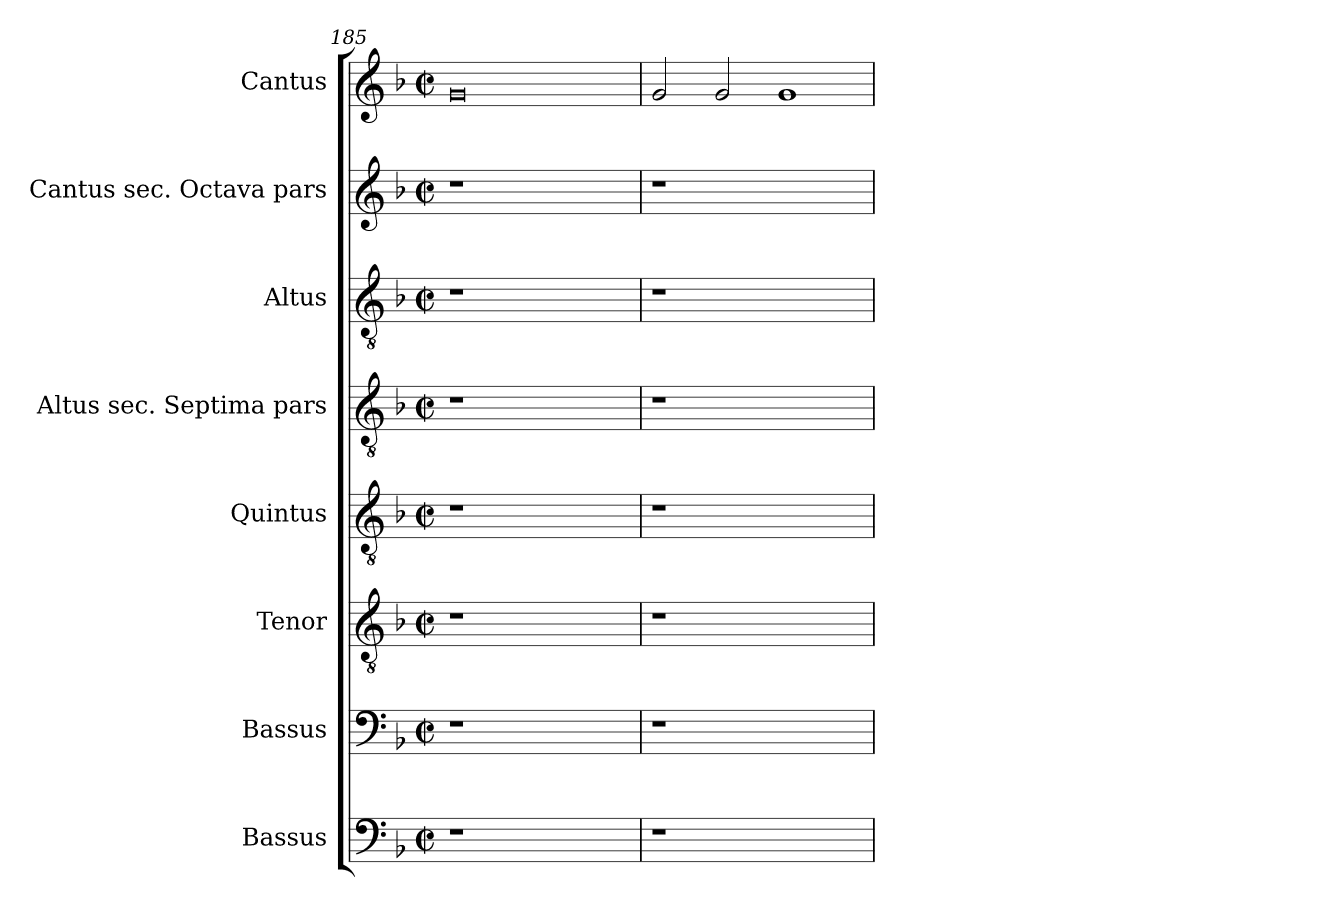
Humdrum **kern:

**kern	**kern	**kern	**kern	**kern	**kern	**kern	**kern
*part8	*part7	*part6	*part5	*part4	*part3	*part2	*part1
*staff8	*staff7	*staff6	*staff5	*staff4	*staff3	*staff2	*staff1
*I"Bassus	*I"Bassus	*I"Tenor	*I"Quintus	*I"Altus sec. Septima pars	*I"Altus	*I"Cantus sec. Octava pars	*I"Cantus
*	*I'Bassus	*I'Tenor	*I'Quintus	*	*I'Altus	*	*I'Cantus
*clefF4	*clefF4	*clefGv2	*clefGv2	*clefGv2	*clefGv2	*clefG2	*clefG2
*k[b-]	*k[b-]	*k[b-]	*k[b-]	*k[b-]	*k[b-]	*k[b-]	*k[b-]
*F:	*F:	*F:	*F:	*F:	*F:	*F:	*F:
*M2/2	*M2/2	*M2/2	*M2/2	*M2/2	*M2/2	*M2/2	*M2/2
*met(c|)	*met(c|)	*met(c|)	*met(c|)	*met(c|)	*met(c|)	*met(c|)	*met(c|)
=185	=185	=185	=185	=185	=185	=185	=185
1r	1r	1r	1r	1r	1r	1r	0g
1ryy	1ryy	1ryy	1ryy	1ryy	1ryy	1ryy	.
=186	=186	=186	=186	=186	=186	=186	=186
1r	1r	1r	1r	1r	1r	1r	2g/
.	.	.	.	.	.	.	2g/
1ryy	1ryy	1ryy	1ryy	1ryy	1ryy	1ryy	1g
=	=	=	=	=	=	=	=
*-	*-	*-	*-	*-	*-	*-	*-
